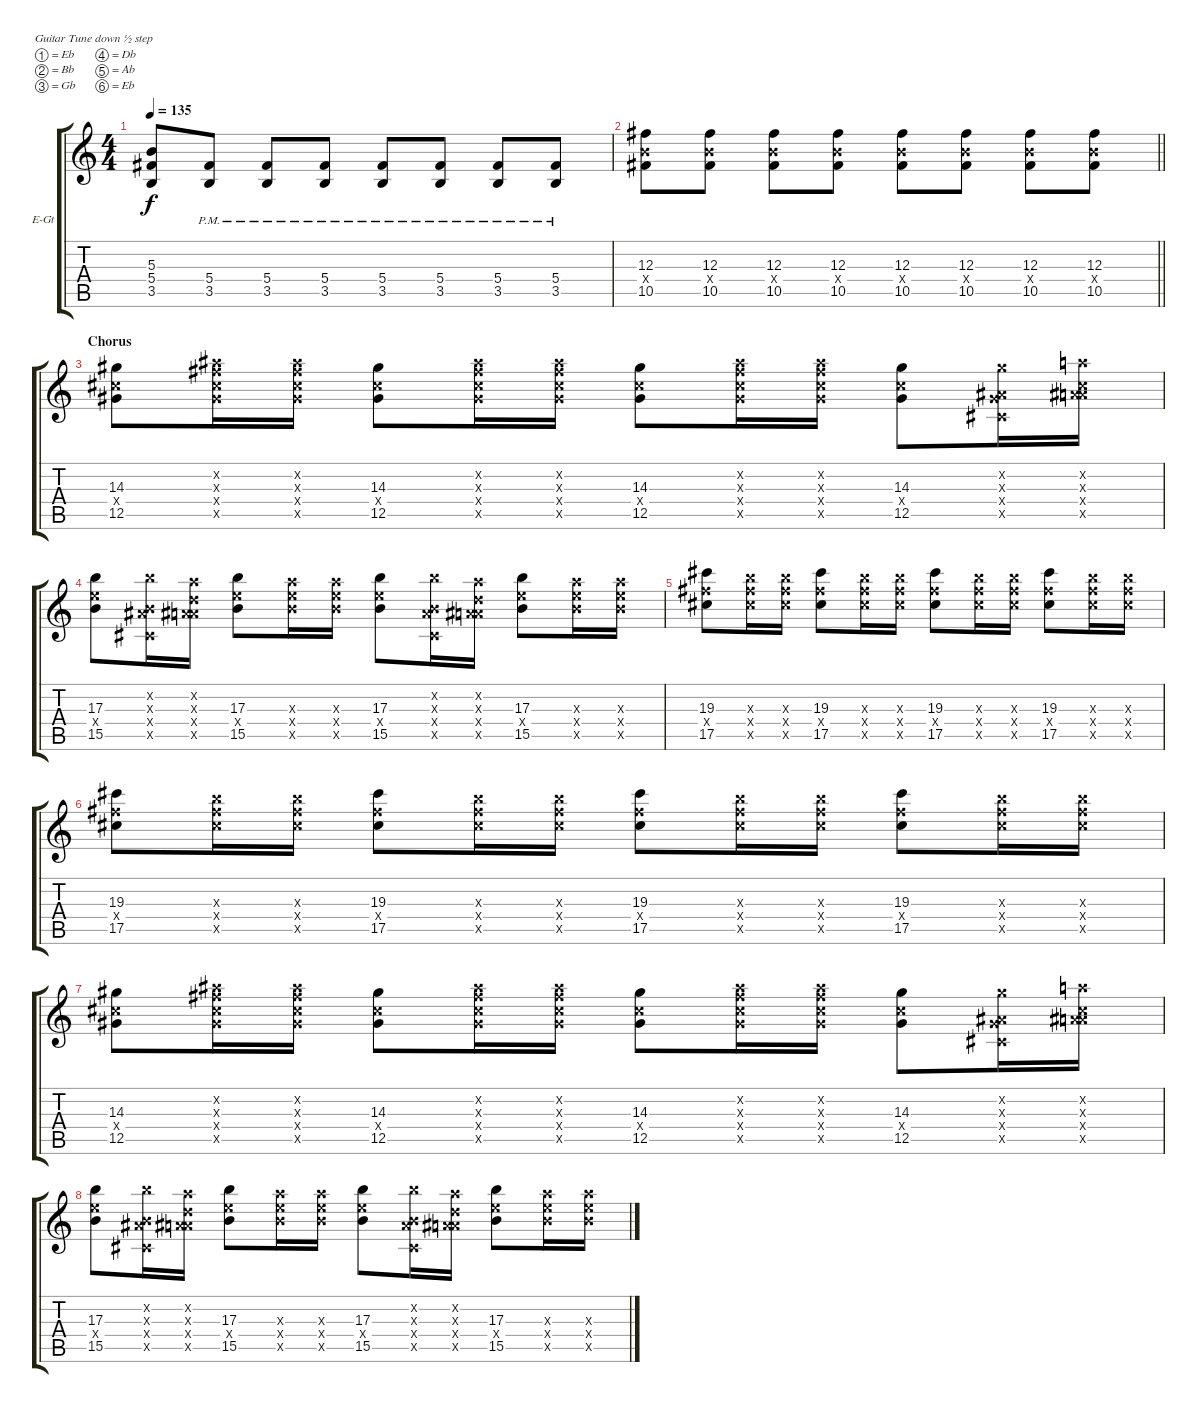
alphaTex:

\bracketExtendMode groupsimilarinstruments
\firstSystemTrackNameOrientation horizontal
\otherSystemsTrackNameOrientation horizontal
\track ("Zach Blair - Guitar One" "E-Gt") {instrument distortionguitar}
\staff {score tabs}
\tuning (Eb4 Bb3 Gb3 Db3 Ab2 Eb2)
\ts (4 4)
\tempo 135
\clef g2
\ks c
(5.3 5.4 3.5).8{dy f} (5.4{pm} 3.5{pm}).8 (5.4{pm} 3.5{pm}).8 (5.4{pm} 3.5{pm}).8 (5.4{pm} 3.5{pm}).8 (5.4{pm} 3.5{pm}).8 (5.4{pm} 3.5{pm}).8 (5.4{pm} 3.5{pm}).8 |
\barLineRight lightlight
(12.3 10.4{x} 10.5).8 (12.3 10.4{x} 10.5).8 (12.3 10.4{x} 10.5).8 (12.3 10.4{x} 10.5).8 (12.3 10.4{x} 10.5).8 (12.3 10.4{x} 10.5).8 (12.3 10.4{x} 10.5).8 (12.3 10.4{x} 10.5).8 |
\section ("" "Chorus")
(14.3 12.4{x} 12.5).8 (12.2{x} 12.3{x} 12.4{x} 12.5{x}).16 (12.2{x} 12.3{x} 12.4{x} 12.5{x}).16 (14.3 12.4{x} 12.5).8 (12.2{x} 12.3{x} 12.4{x} 12.5{x}).16 (12.2{x} 12.3{x} 12.4{x} 12.5{x}).16 (14.3 12.4{x} 12.5).8 (12.2{x} 12.3{x} 12.4{x} 12.5{x}).16 (12.2{x} 12.3{x} 12.4{x} 12.5{x}).16 (14.3 12.4{x} 12.5).8 (14.3{x} 12.5{x} 0.4{x} 0.2{x}).16 (15.3{x} 12.4{x} 13.5{x} 0.2{x}).16 |
(17.3 15.4{x} 15.5).8 (17.3{x} 15.5{x} 0.4{x} 0.2{x}).16 (15.3{x} 13.4{x} 13.5{x} 0.2{x}).16 (17.3 15.4{x} 15.5).8 (15.3{x} 15.4{x} 15.5{x}).16 (15.3{x} 15.4{x} 15.5{x}).16 (17.3 15.4{x} 15.5).8 (17.3{x} 15.5{x} 0.4{x} 0.2{x}).16 (15.3{x} 13.4{x} 13.5{x} 0.2{x}).16 (17.3 15.4{x} 15.5).8 (15.3{x} 15.4{x} 15.5{x}).16 (15.3{x} 15.4{x} 15.5{x}).16 |
(19.3 17.4{x} 17.5).8 (17.3{x} 17.4{x} 17.5{x}).16 (17.3{x} 17.4{x} 17.5{x}).16 (19.3 17.4{x} 17.5).8 (17.3{x} 17.4{x} 17.5{x}).16 (17.3{x} 17.4{x} 17.5{x}).16 (19.3 17.4{x} 17.5).8 (17.3{x} 17.4{x} 17.5{x}).16 (17.3{x} 17.4{x} 17.5{x}).16 (19.3 17.4{x} 17.5).8 (17.3{x} 17.4{x} 17.5{x}).16 (17.3{x} 17.4{x} 17.5{x}).16 |
(19.3 17.4{x} 17.5).8 (17.3{x} 17.4{x} 17.5{x}).16 (17.3{x} 17.4{x} 17.5{x}).16 (19.3 17.4{x} 17.5).8 (17.3{x} 17.4{x} 17.5{x}).16 (17.3{x} 17.4{x} 17.5{x}).16 (19.3 17.4{x} 17.5).8 (17.3{x} 17.4{x} 17.5{x}).16 (17.3{x} 17.4{x} 17.5{x}).16 (19.3 17.4{x} 17.5).8 (17.3{x} 17.4{x} 17.5{x}).16 (17.3{x} 17.4{x} 17.5{x}).16 |
(14.3 12.4{x} 12.5).8 (12.2{x} 12.3{x} 12.4{x} 12.5{x}).16 (12.2{x} 12.3{x} 12.4{x} 12.5{x}).16 (14.3 12.4{x} 12.5).8 (12.2{x} 12.3{x} 12.4{x} 12.5{x}).16 (12.2{x} 12.3{x} 12.4{x} 12.5{x}).16 (14.3 12.4{x} 12.5).8 (12.2{x} 12.3{x} 12.4{x} 12.5{x}).16 (12.2{x} 12.3{x} 12.4{x} 12.5{x}).16 (14.3 12.4{x} 12.5).8 (14.3{x} 12.5{x} 0.4{x} 0.2{x}).16 (15.3{x} 12.4{x} 13.5{x} 0.2{x}).16 |
(17.3 15.4{x} 15.5).8 (17.3{x} 15.5{x} 0.4{x} 0.2{x}).16 (15.3{x} 13.4{x} 13.5{x} 0.2{x}).16 (17.3 15.4{x} 15.5).8 (15.3{x} 15.4{x} 15.5{x}).16 (15.3{x} 15.4{x} 15.5{x}).16 (17.3 15.4{x} 15.5).8 (17.3{x} 15.5{x} 0.4{x} 0.2{x}).16 (15.3{x} 13.4{x} 13.5{x} 0.2{x}).16 (17.3 15.4{x} 15.5).8 (15.3{x} 15.4{x} 15.5{x}).16 (15.3{x} 15.4{x} 15.5{x}).16
